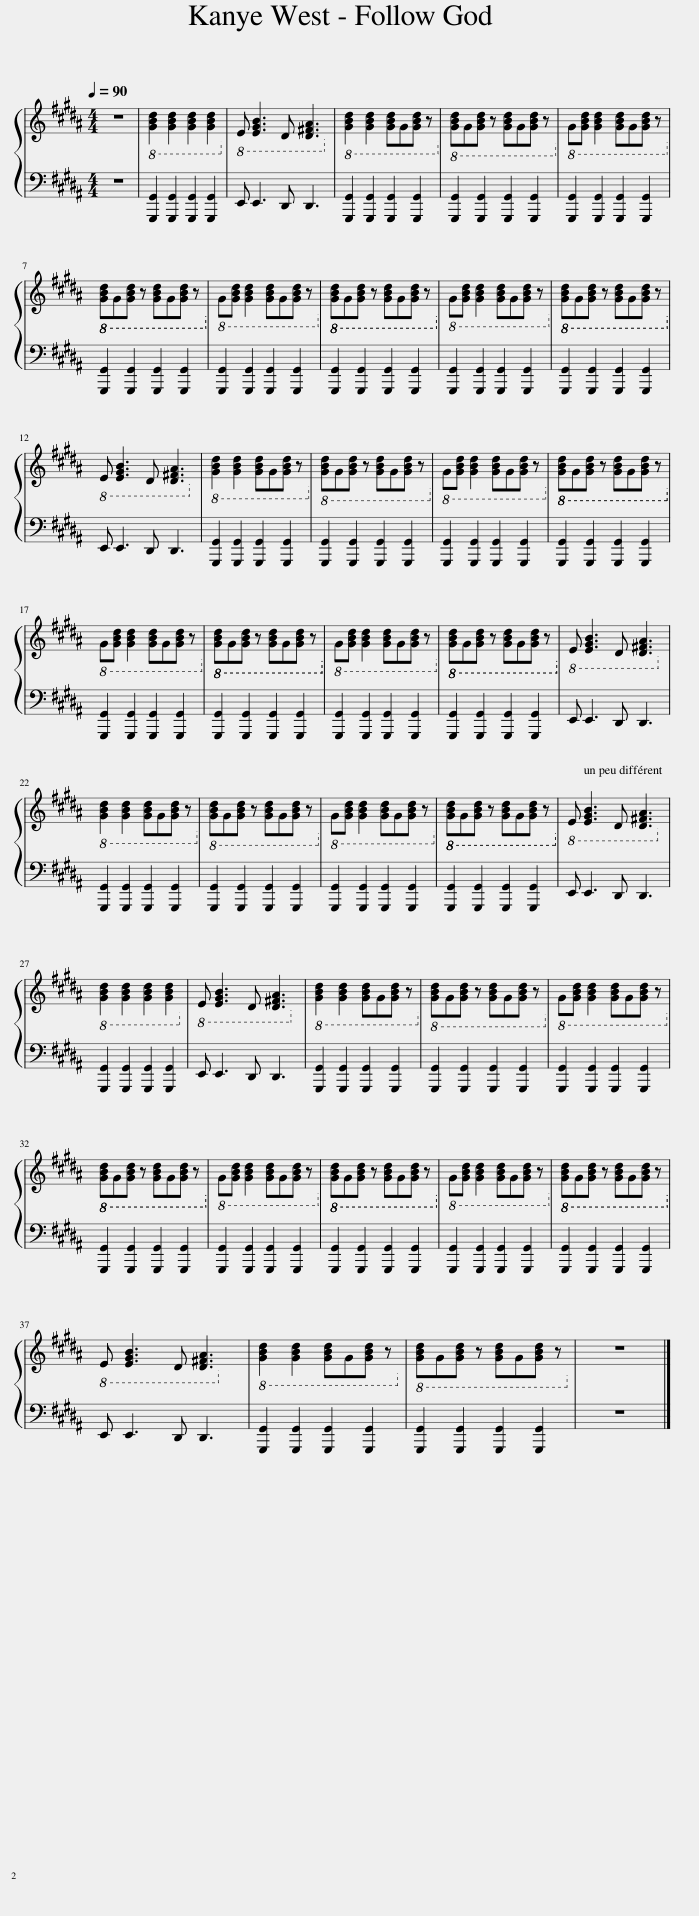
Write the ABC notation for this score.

X:1
%%score { 1 | 2 }
L:1/8
Q:1/4=90
M:4/4
I:linebreak $
K:B
V:1 treble
V:2 bass
V:1
 z8 |!8vb(! [G,B,D]2 [G,B,D]2 [G,B,D]2 [G,B,D]2!8vb)! |!8vb(! E, [E,G,B,]3 D, [D,^F,A,]3!8vb)! |!8vb(! [G,B,D]2 [G,B,D]2 [G,B,D]G,[G,B,D] z!8vb)! |!8vb(! [G,B,D]G,[G,B,D] z [G,B,D]G,[G,B,D] z!8vb)! | %5
!8vb(! G,[G,B,D] [G,B,D]2 [G,B,D]G,[G,B,D] z!8vb)! |$!8vb(!!8vb(! [G,B,D]G,[G,B,D] z [G,B,D]G,[G,B,D] z!8vb)!!8vb)! |!8vb(! G,[G,B,D] [G,B,D]2 [G,B,D]G,[G,B,D] z!8vb)! |!8vb(!!8vb(! [G,B,D]G,[G,B,D] z [G,B,D]G,[G,B,D] z!8vb)!!8vb)! |!8vb(! G,[G,B,D] [G,B,D]2 [G,B,D]G,[G,B,D] z!8vb)! | %10
!8vb(!!8vb(! [G,B,D]G,[G,B,D] z [G,B,D]G,[G,B,D] z!8vb)!!8vb)! |$!8vb(! E, [E,G,B,]3 D, [D,^F,A,]3!8vb)! |!8vb(! [G,B,D]2 [G,B,D]2 [G,B,D]G,[G,B,D] z!8vb)! |!8vb(! [G,B,D]G,[G,B,D] z [G,B,D]G,[G,B,D] z!8vb)! |!8vb(! G,[G,B,D] [G,B,D]2 [G,B,D]G,[G,B,D] z!8vb)! | %15
!8vb(!!8vb(! [G,B,D]G,[G,B,D] z [G,B,D]G,[G,B,D] z!8vb)!!8vb)! |$!8vb(! G,[G,B,D] [G,B,D]2 [G,B,D]G,[G,B,D] z!8vb)! |!8vb(!!8vb(! [G,B,D]G,[G,B,D] z [G,B,D]G,[G,B,D] z!8vb)!!8vb)! |!8vb(! G,[G,B,D] [G,B,D]2 [G,B,D]G,[G,B,D] z!8vb)! |!8vb(!!8vb(! [G,B,D]G,[G,B,D] z [G,B,D]G,[G,B,D] z!8vb)!!8vb)! | %20
!8vb(! E, [E,G,B,]3 D, [D,^F,A,]3!8vb)! |$!8vb(! [G,B,D]2 [G,B,D]2 [G,B,D]G,[G,B,D] z!8vb)! |!8vb(! [G,B,D]G,[G,B,D] z [G,B,D]G,[G,B,D] z!8vb)! |!8vb(! G,[G,B,D] [G,B,D]2 [G,B,D]G,[G,B,D] z!8vb)! |!8vb(!!8vb(! [G,B,D]G,[G,B,D] z [G,B,D]G,[G,B,D] z!8vb)!!8vb)! | %25
!8vb(! E, [E,G,B,]3 D, [D,^F,A,]3!8vb)! |$!8vb(! [G,B,D]2 [G,B,D]2 [G,B,D]2 [G,B,D]2!8vb)! |!8vb(! E, [E,G,B,]3 D, [D,^F,A,]3!8vb)! |!8vb(! [G,B,D]2 [G,B,D]2 [G,B,D]G,[G,B,D] z!8vb)! |!8vb(! [G,B,D]G,[G,B,D] z [G,B,D]G,[G,B,D] z!8vb)! | %30
!8vb(! G,[G,B,D] [G,B,D]2 [G,B,D]G,[G,B,D] z!8vb)! |$!8vb(!!8vb(! [G,B,D]G,[G,B,D] z [G,B,D]G,[G,B,D] z!8vb)!!8vb)! |!8vb(! G,[G,B,D] [G,B,D]2 [G,B,D]G,[G,B,D] z!8vb)! |!8vb(!!8vb(! [G,B,D]G,[G,B,D] z [G,B,D]G,[G,B,D] z!8vb)!!8vb)! |!8vb(! G,[G,B,D] [G,B,D]2 [G,B,D]G,[G,B,D] z!8vb)! | %35
!8vb(!!8vb(! [G,B,D]G,[G,B,D] z [G,B,D]G,[G,B,D] z!8vb)!!8vb)! |$!8vb(! E, [E,G,B,]3 D, [D,^F,A,]3!8vb)! |!8vb(! [G,B,D]2 [G,B,D]2 [G,B,D]G,[G,B,D] z!8vb)! |!8vb(! [G,B,D]G,[G,B,D] z [G,B,D]G,[G,B,D] z!8vb)! | z8 |] %40
V:2
 z8 | [G,,,G,,]2 [G,,,G,,]2 [G,,,G,,]2 [G,,,G,,]2 | E,, E,,3 D,, D,,3 | [G,,,G,,]2 [G,,,G,,]2 [G,,,G,,]2 [G,,,G,,]2 | [G,,,G,,]2 [G,,,G,,]2 [G,,,G,,]2 [G,,,G,,]2 | %5
 [G,,,G,,]2 [G,,,G,,]2 [G,,,G,,]2 [G,,,G,,]2 |$ [G,,,G,,]2 [G,,,G,,]2 [G,,,G,,]2 [G,,,G,,]2 | [G,,,G,,]2 [G,,,G,,]2 [G,,,G,,]2 [G,,,G,,]2 | [G,,,G,,]2 [G,,,G,,]2 [G,,,G,,]2 [G,,,G,,]2 | [G,,,G,,]2 [G,,,G,,]2 [G,,,G,,]2 [G,,,G,,]2 | %10
 [G,,,G,,]2 [G,,,G,,]2 [G,,,G,,]2 [G,,,G,,]2 |$ E,, E,,3 D,, D,,3 | [G,,,G,,]2 [G,,,G,,]2 [G,,,G,,]2 [G,,,G,,]2 | [G,,,G,,]2 [G,,,G,,]2 [G,,,G,,]2 [G,,,G,,]2 | [G,,,G,,]2 [G,,,G,,]2 [G,,,G,,]2 [G,,,G,,]2 | %15
 [G,,,G,,]2 [G,,,G,,]2 [G,,,G,,]2 [G,,,G,,]2 |$ [G,,,G,,]2 [G,,,G,,]2 [G,,,G,,]2 [G,,,G,,]2 | [G,,,G,,]2 [G,,,G,,]2 [G,,,G,,]2 [G,,,G,,]2 | [G,,,G,,]2 [G,,,G,,]2 [G,,,G,,]2 [G,,,G,,]2 | [G,,,G,,]2 [G,,,G,,]2 [G,,,G,,]2 [G,,,G,,]2 | %20
 E,, E,,3 D,, D,,3 |$ [G,,,G,,]2 [G,,,G,,]2 [G,,,G,,]2 [G,,,G,,]2 | [G,,,G,,]2 [G,,,G,,]2 [G,,,G,,]2 [G,,,G,,]2 | [G,,,G,,]2 [G,,,G,,]2 [G,,,G,,]2 [G,,,G,,]2 | [G,,,G,,]2 [G,,,G,,]2 [G,,,G,,]2 [G,,,G,,]2 | %25
 E,, E,,3 D,, D,,3 |$ [G,,,G,,]2 [G,,,G,,]2 [G,,,G,,]2 [G,,,G,,]2 | E,, E,,3 D,, D,,3 | [G,,,G,,]2 [G,,,G,,]2 [G,,,G,,]2 [G,,,G,,]2 | [G,,,G,,]2 [G,,,G,,]2 [G,,,G,,]2 [G,,,G,,]2 | %30
 [G,,,G,,]2 [G,,,G,,]2 [G,,,G,,]2 [G,,,G,,]2 |$ [G,,,G,,]2 [G,,,G,,]2 [G,,,G,,]2 [G,,,G,,]2 | [G,,,G,,]2 [G,,,G,,]2 [G,,,G,,]2 [G,,,G,,]2 | [G,,,G,,]2 [G,,,G,,]2 [G,,,G,,]2 [G,,,G,,]2 | [G,,,G,,]2 [G,,,G,,]2 [G,,,G,,]2 [G,,,G,,]2 | %35
 [G,,,G,,]2 [G,,,G,,]2 [G,,,G,,]2 [G,,,G,,]2 |$ E,, E,,3 D,, D,,3 | [G,,,G,,]2 [G,,,G,,]2 [G,,,G,,]2 [G,,,G,,]2 | [G,,,G,,]2 [G,,,G,,]2 [G,,,G,,]2 [G,,,G,,]2 | z8 |] %40
